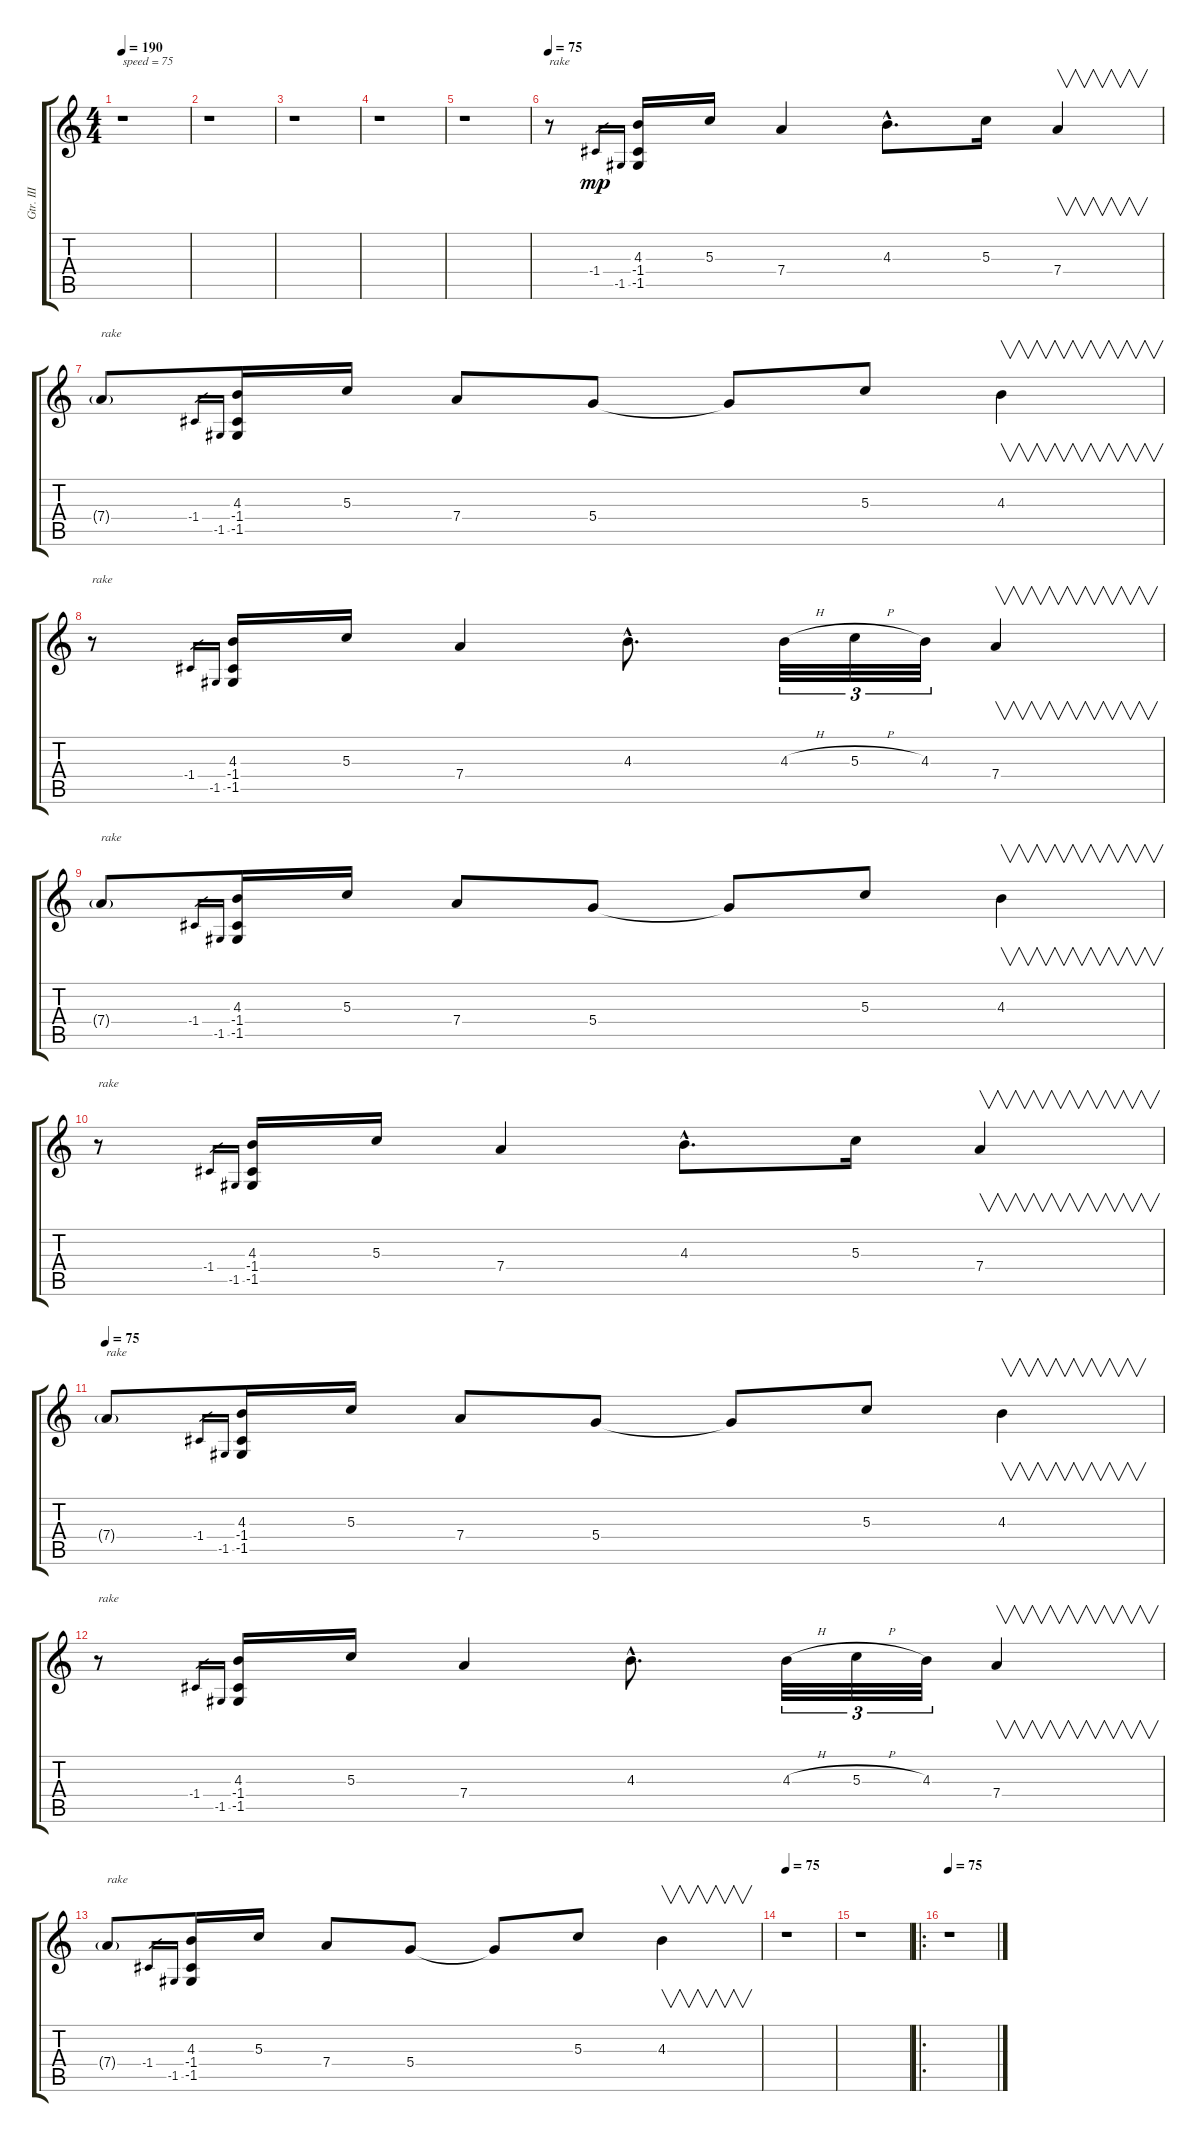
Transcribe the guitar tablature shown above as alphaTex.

\track ("Gtr. III" "Gtr. III") {instrument acousticguitarsteel}
\staff {score tabs}
\tuning (E4 B3 G3 D3 A2 E2) {hide}
\ts (4 4)
\tempo 190
\tempo 75
\tempo 190
\clef g2
\ks c
r.1{txt "speed = 75" dy mp instrument acousticguitarsteel} |
r.1 |
r.1 |
r.1 |
r.1 |
\tempo 75
r.8{txt "rake"} -1.4.16{gr} -1.5.16{gr} (4.3 -1.4 -1.5).16 5.3.16 7.4.4 4.3{hac}.8{d} 5.3.16 7.4.4{v} |
7.4{g}.8{txt "rake"} -1.4.16{gr} -1.5.16{gr} (4.3 -1.4 -1.5).16 5.3.16 7.4.8 5.4.8 5.4{t}.8 5.3.8 4.3.4{v} |
r.8{txt "rake"} -1.4.16{gr} -1.5.16{gr} (4.3 -1.4 -1.5).16 5.3.16 7.4.4 4.3{hac}.8{d} 4.3{h}.32{tu (3 2)} 5.3{h}.32{tu (3 2)} 4.3.32{tu (3 2)} 7.4.4{v} |
7.4{g}.8{txt "rake"} -1.4.16{gr} -1.5.16{gr} (4.3 -1.4 -1.5).16 5.3.16 7.4.8 5.4.8 5.4{t}.8 5.3.8 4.3.4{v} |
r.8{txt "rake"} -1.4.16{gr} -1.5.16{gr} (4.3 -1.4 -1.5).16 5.3.16 7.4.4 4.3{hac}.8{d} 5.3.16 7.4.4{v} |
\tempo 75
7.4{g}.8{txt "rake"} -1.4.16{gr} -1.5.16{gr} (4.3 -1.4 -1.5).16 5.3.16 7.4.8 5.4.8 5.4{t}.8 5.3.8 4.3.4{v} |
r.8{txt "rake"} -1.4.16{gr} -1.5.16{gr} (4.3 -1.4 -1.5).16 5.3.16 7.4.4 4.3{hac}.8{d} 4.3{h}.32{tu (3 2)} 5.3{h}.32{tu (3 2)} 4.3.32{tu (3 2)} 7.4.4{v} |
7.4{g}.8{txt "rake"} -1.4.16{gr} -1.5.16{gr} (4.3 -1.4 -1.5).16 5.3.16 7.4.8 5.4.8 5.4{t}.8 5.3.8 4.3.4{v} |
\tempo 75
r.1 |
r.1 |
\ro
\tempo 75
r.1
